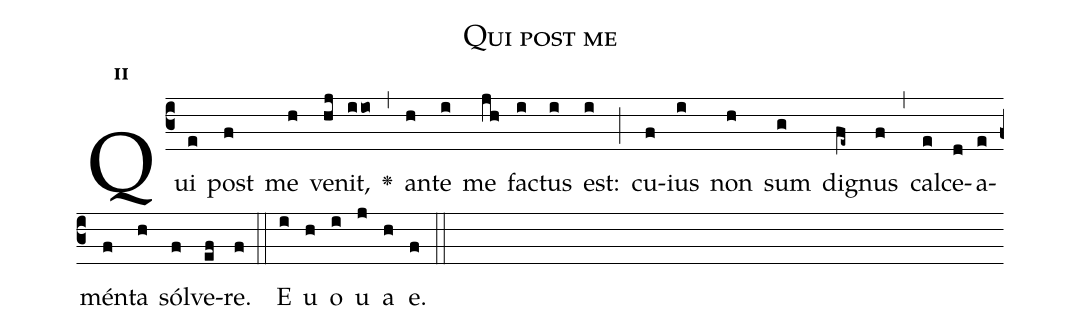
name:Qui post me;
office-part:Antiphona;
mode:2;
%%
initial-style: 1;
name: Qui post me
book: Antiphonae & Responsoria/Tomus I, p. 32;
occasion: Hebdomada II Adventus Feria V;
office-part: Vesperae Ant E;
user-notes: ;
commentary: ;
annotation: 2*a;
centering-scheme: english;
fontsize: 12;
font: OFLSortsMillGoudy;
height: 11;
width: 4.5;
%%
(c3)Qui(e) post(f) me(h) ve(hj)nit,(iio) <v>\greheightstar</v>(,) an(h)te(i) me(jh) fa(i)ctus(i) est:(i) (;) cu(f)ius(i) non(h) sum(g) di(fe~)gnus(f) (,) cal(e)ce(d)a(e)mén(f)ta(h) sól(f)ve(ef)re.(f) (::)
E(i) u(h) o(i) u(j) a(h) e.(f) (::)
